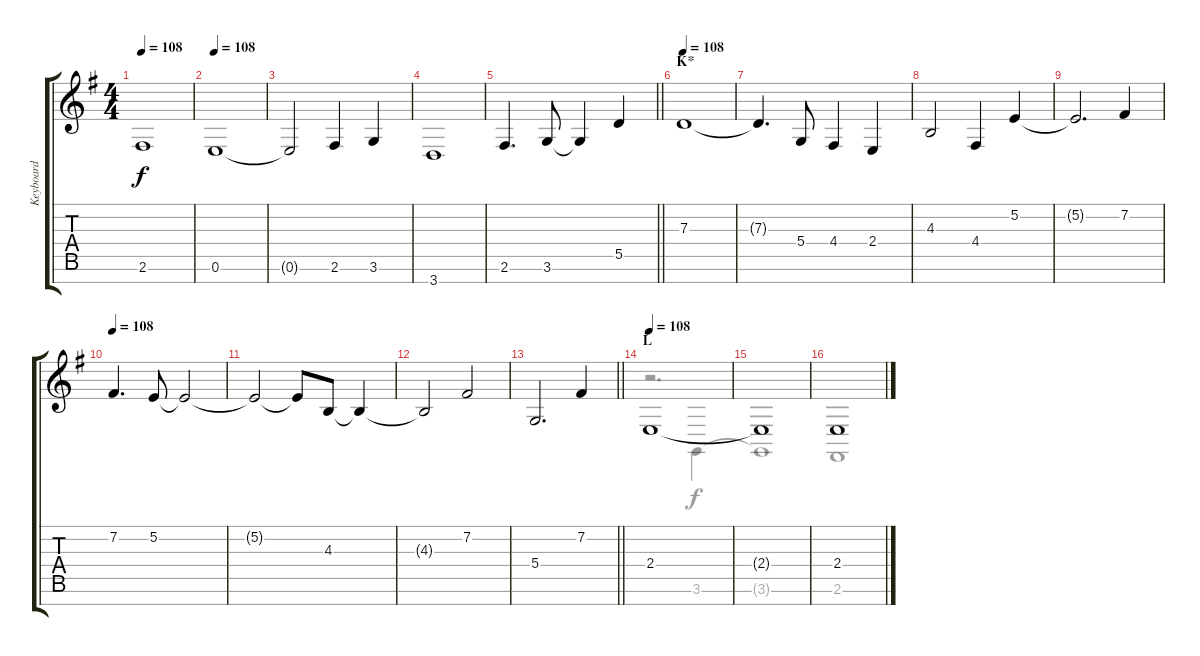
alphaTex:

\track ("Keyboard" "Keyboard") {instrument seashore}
\staff {score tabs}
\tuning (E4 B3 G3 D3 A2 E2 B1) {hide}
\voice
\ts (4 4)
\tempo 108
\clef g2
\ks eminor
2.6.1{ot 8vb dy f} |
\tempo 108
0.6.1{ot 8vb} |
0.6{t}.2{ot 8vb} 2.6.4{ot 8vb} 3.6.4{ot 8vb} |
3.7.1{ot 8vb} |
\barLineRight lightlight
2.6.4{d ot 8vb} 3.6.8{ot 8vb} 3.6{t}.4{ot 8vb} 5.5.4{ot 8vb} |
\section ("" "K*")
\tempo 108
7.3.1 |
7.3{t}.4{d} 5.4.8 4.4.4 2.4.4 |
4.3.2 4.4.4 5.2.4 |
5.2{t}.2{d} 7.2.4 |
\tempo 108
7.2.4{d} 5.2.8 5.2{t}.2 |
5.2{t}.2 5.2{t}.8 4.3.8 4.3{t}.4 |
4.3{t}.2 7.2.2 |
\barLineRight lightlight
5.4.2{d} 7.2.4 |
\section ("" "L")
\tempo 108
2.4.1 |
2.4{t}.1 |
2.4.1
\voice
\clef g2
\ottava regular
\simile none
\ks eminor
|
|
|
|
\barLineRight lightlight
|
|
|
|
|
|
|
|
\barLineRight lightlight
|
r.2{d} 3.6.4 |
3.6{t}.1 |
2.6.1
